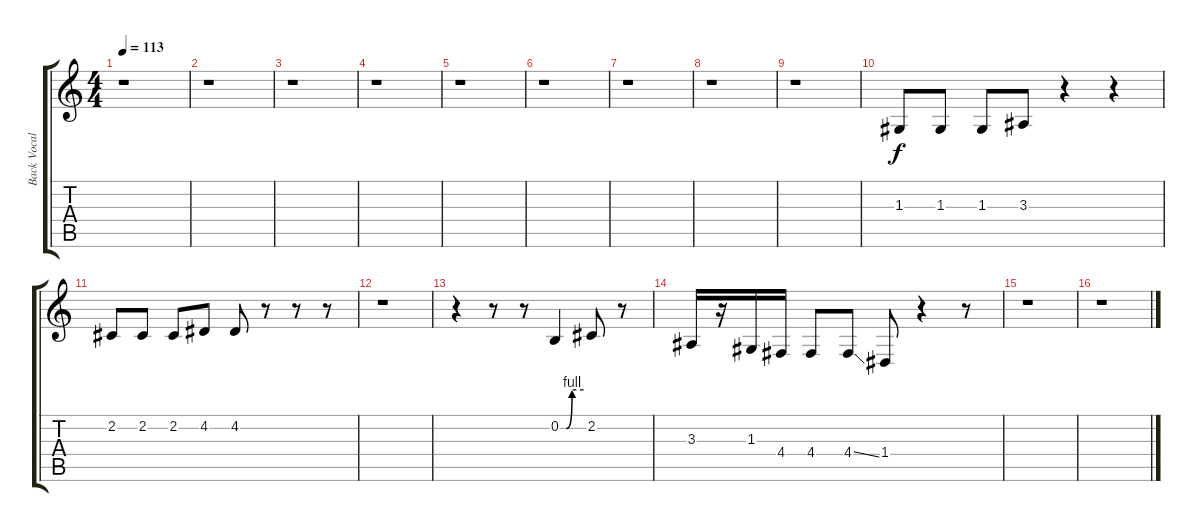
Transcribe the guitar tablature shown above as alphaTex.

\track ("Back Vocals" "Back Vocal") {instrument lead1square}
\staff {score tabs}
\tuning (E4 B3 G3 D3 A2 E2) {hide}
\ts (4 4)
\tempo 113
\clef g2
\ks c
r.1{dy f} |
r.1 |
r.1 |
r.1 |
r.1 |
r.1 |
r.1 |
r.1 |
r.1 |
1.3.8 1.3.8 1.3.8 3.3.8 r.4 r.4 |
2.2.8 2.2.8 2.2.8 4.2.8 4.2.8 r.8 r.8 r.8 |
r.1 |
r.4 r.8 r.8 0.2{be (custom 0 0 15 0 30 4 60 4)}.4 2.2.8 r.8 |
3.3.16 r.16 1.3.16 4.4.16 4.4.8 4.4{ss}.8 1.4.8 r.4 r.8 |
r.1 |
r.1
